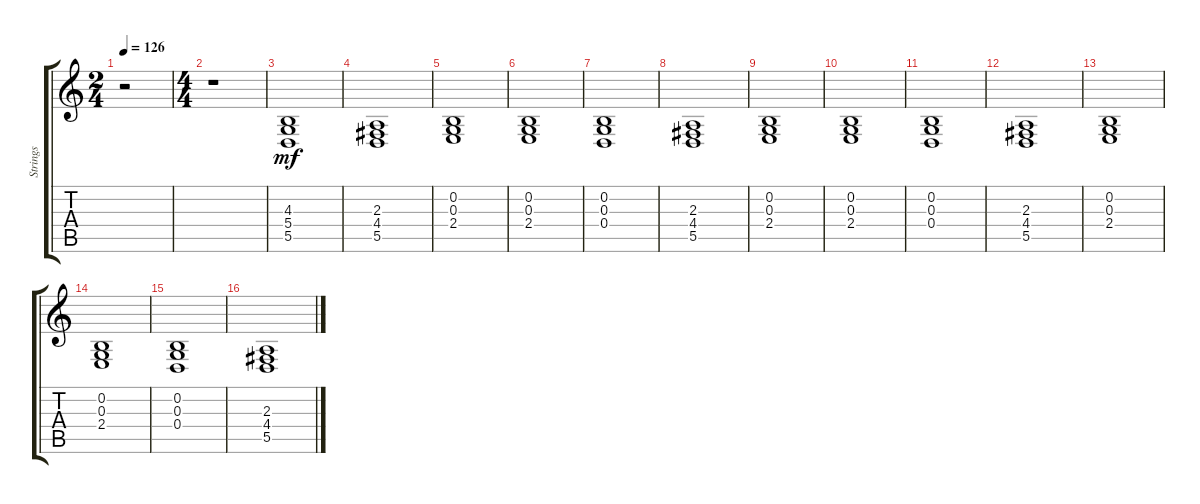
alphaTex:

\track ("Strings" "Strings") {instrument stringensemble1}
\staff {score tabs}
\tuning (E4 B3 G3 D3 A2 E2) {hide}
\ts (2 4)
\tempo 126
\clef g2
\ks c
r.2{dy mf instrument stringensemble1} |
\ts (4 4)
r.1 |
(4.3 5.4 5.5).1 |
(2.3 4.4 5.5).1 |
(0.2 0.3 2.4).1 |
(0.2 0.3 2.4).1 |
(0.2 0.3 0.4).1 |
(2.3 4.4 5.5).1 |
(0.2 0.3 2.4).1 |
(0.2 0.3 2.4).1 |
(0.2 0.3 0.4).1 |
(2.3 4.4 5.5).1 |
(0.2 0.3 2.4).1 |
(0.2 0.3 2.4).1 |
(0.2 0.3 0.4).1 |
(2.3 4.4 5.5).1
